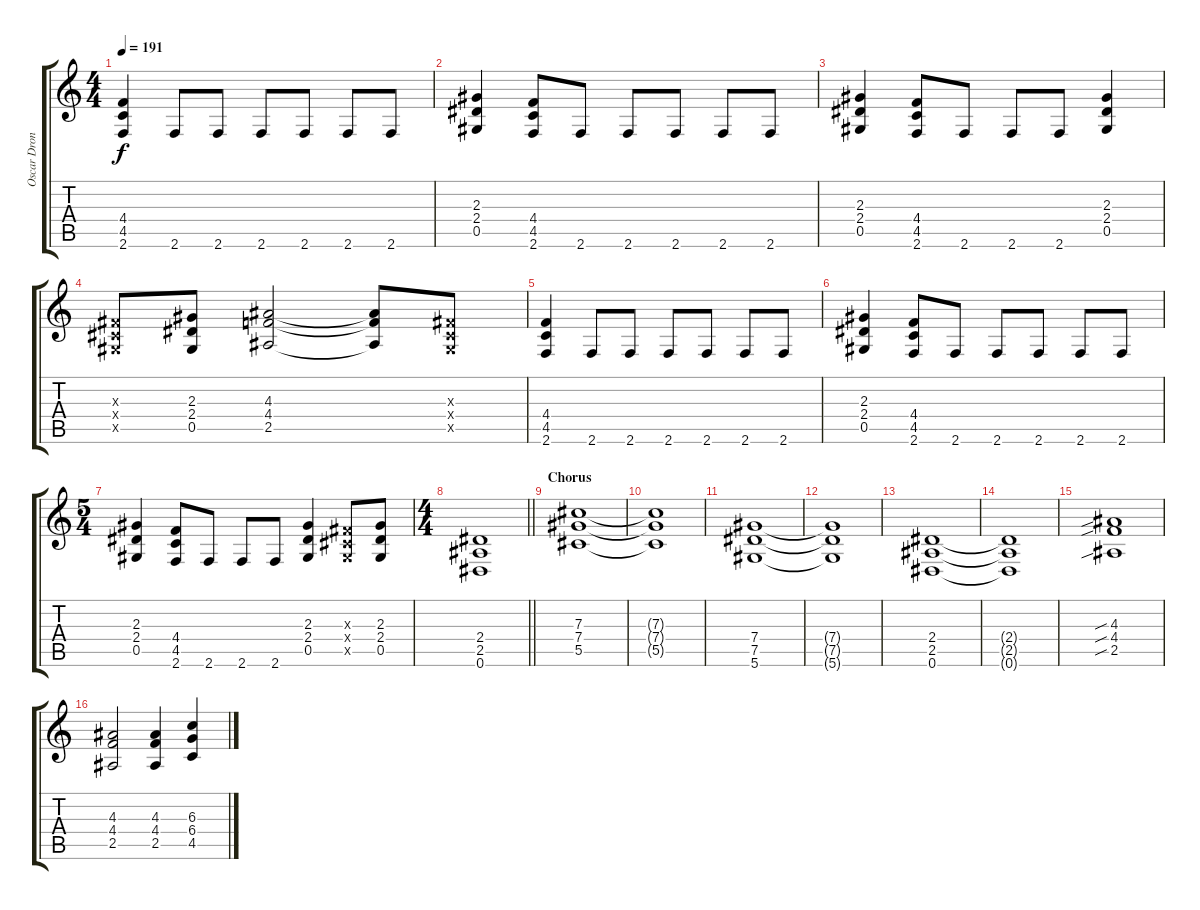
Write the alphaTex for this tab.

\track ("Oscar Dronjak" "Oscar Dron") {instrument distortionguitar}
\staff {score tabs}
\tuning (Eb4 Bb3 Gb3 Db3 Ab2 Eb2) {hide}
\ts (4 4)
\tempo 191
\clef g2
\ks c
(4.4 4.5 2.6).4{dy f} 2.6.8 2.6.8 2.6.8 2.6.8 2.6.8 2.6.8 |
(2.3 2.4 0.5).4 (4.4 4.5 2.6).8 2.6.8 2.6.8 2.6.8 2.6.8 2.6.8 |
(2.3 2.4 0.5).4 (4.4 4.5 2.6).8 2.6.8 2.6.8 2.6.8 (2.3 2.4 0.5).4 |
(0.3{x} 0.4{x} 0.5{x}).8 (2.3 2.4 0.5).8 (4.3 4.4 2.5).2 (4.3{t} 4.4{t} 2.5{t}).8 (0.3{x} 0.4{x} 0.5{x}).8 |
(4.4 4.5 2.6).4 2.6.8 2.6.8 2.6.8 2.6.8 2.6.8 2.6.8 |
(2.3 2.4 0.5).4 (4.4 4.5 2.6).8 2.6.8 2.6.8 2.6.8 2.6.8 2.6.8 |
\ts (5 4)
(2.3 2.4 0.5).4 (4.4 4.5 2.6).8 2.6.8 2.6.8 2.6.8 (2.3 2.4 0.5).4 (0.3{x} 0.4{x} 0.5{x}).8 (2.3 2.4 0.5).8 |
\ts (4 4)
\barLineRight lightlight
(2.4 2.5 0.6).1 |
\section ("" "Chorus")
(7.3 7.4 5.5).1 |
(7.3{t} 7.4{t} 5.5{t}).1 |
(7.4 7.5 5.6).1 |
(7.4{t} 7.5{t} 5.6{t}).1 |
(2.4 2.5 0.6).1 |
(2.4{t} 2.5{t} 0.6{t}).1 |
(4.3{sib} 4.4{sib} 2.5{sib}).1 |
(4.3 4.4 2.5).2 (4.3 4.4 2.5).4 (6.3 6.4 4.5).4
